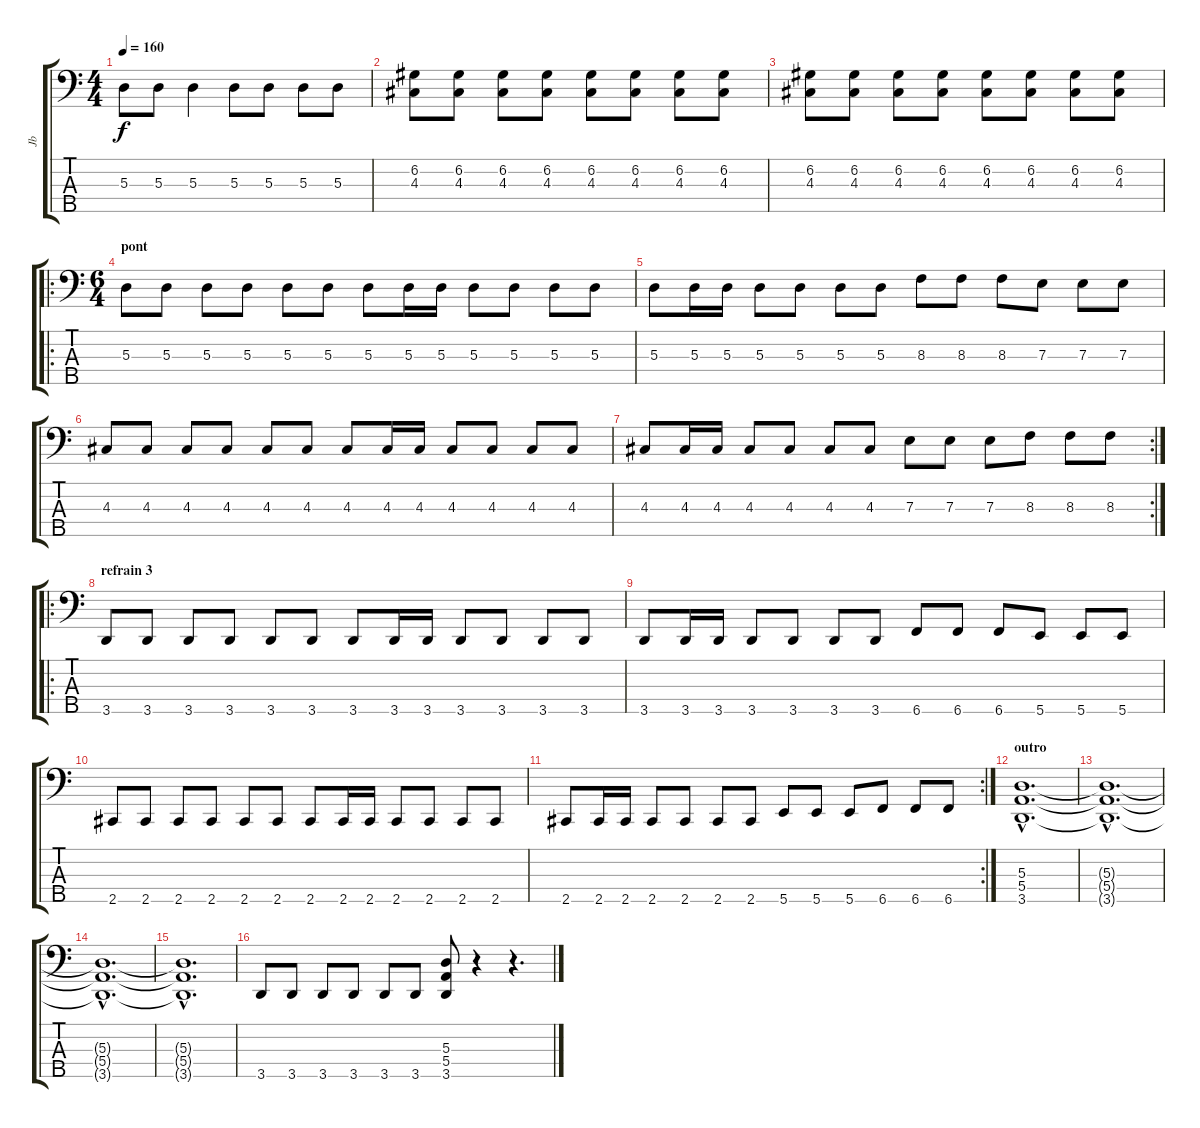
\track ("Jb" "Jb") {instrument electricbasspick}
\staff {score tabs}
\tuning (G2 D2 A1 E1 B0) {hide}
\ts (4 4)
\tempo 160
\clef f4
\ks c
5.3{t}.8{dy f} 5.3.8 5.3.4 5.3.8 5.3.8 5.3.8 5.3.8 |
(6.2 4.3).8 (6.2 4.3).8 (6.2 4.3).8 (6.2 4.3).8 (6.2 4.3).8 (6.2 4.3).8 (6.2 4.3).8 (6.2 4.3).8 |
(6.2 4.3).8 (6.2 4.3).8 (6.2 4.3).8 (6.2 4.3).8 (6.2 4.3).8 (6.2 4.3).8 (6.2 4.3).8 (6.2 4.3).8 |
\ro
\ts (6 4)
\section ("" "pont")
5.3.8 5.3.8 5.3.8 5.3.8 5.3.8 5.3.8 5.3.8 5.3.16 5.3.16 5.3.8 5.3.8 5.3.8 5.3.8 |
5.3.8 5.3.16 5.3.16 5.3.8 5.3.8 5.3.8 5.3.8 8.3.8 8.3.8 8.3.8 7.3.8 7.3.8 7.3.8 |
4.3.8 4.3.8 4.3.8 4.3.8 4.3.8 4.3.8 4.3.8 4.3.16 4.3.16 4.3.8 4.3.8 4.3.8 4.3.8 |
\rc 2
4.3.8 4.3.16 4.3.16 4.3.8 4.3.8 4.3.8 4.3.8 7.3.8 7.3.8 7.3.8 8.3.8 8.3.8 8.3.8 |
\ro
\section ("" "refrain 3")
3.5.8 3.5.8 3.5.8 3.5.8 3.5.8 3.5.8 3.5.8 3.5.16 3.5.16 3.5.8 3.5.8 3.5.8 3.5.8 |
3.5.8 3.5.16 3.5.16 3.5.8 3.5.8 3.5.8 3.5.8 6.5.8 6.5.8 6.5.8 5.5.8 5.5.8 5.5.8 |
2.5.8 2.5.8 2.5.8 2.5.8 2.5.8 2.5.8 2.5.8 2.5.16 2.5.16 2.5.8 2.5.8 2.5.8 2.5.8 |
\rc 2
2.5.8 2.5.16 2.5.16 2.5.8 2.5.8 2.5.8 2.5.8 5.5.8 5.5.8 5.5.8 6.5.8 6.5.8 6.5.8 |
\section ("" "outro")
(5.3{hac} 5.4{hac} 3.5{hac}).1{d} |
(5.3{hac t} 5.4{hac t} 3.5{hac t}).1{d} |
(5.3{hac t} 5.4{hac t} 3.5{hac t}).1{d} |
(5.3{hac t} 5.4{hac t} 3.5{hac t}).1{d} |
3.5.8 3.5.8 3.5.8 3.5.8 3.5.8 3.5.8 (5.3 5.4 3.5).8 r.4 r.4{d}
